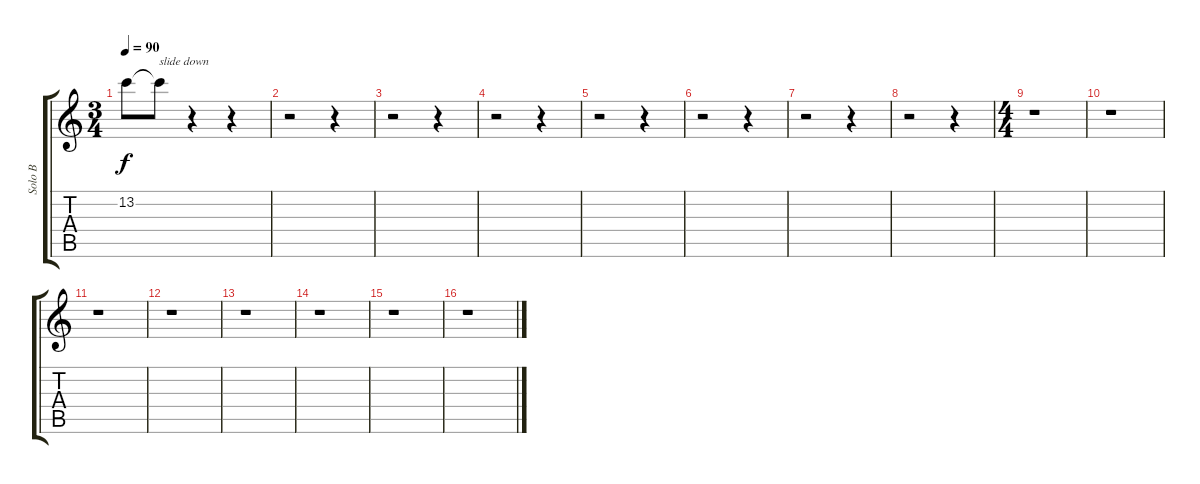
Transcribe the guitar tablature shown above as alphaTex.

\track ("Solo B" "Solo B") {instrument distortionguitar}
\staff {score tabs}
\tuning (E4 B3 G3 D3 A2 E2) {hide}
\ts (3 4)
\tempo 90
\clef g2
\ks c
13.2{t}.8{dy f} 13.2{t}.8{txt "slide down"} r.4 r.4 |
r.2 r.4 |
r.2 r.4 |
r.2 r.4 |
r.2 r.4 |
r.2 r.4 |
r.2 r.4 |
r.2 r.4 |
\ts (4 4)
r.1 |
r.1 |
r.1 |
r.1 |
r.1 |
r.1 |
r.1 |
r.1
